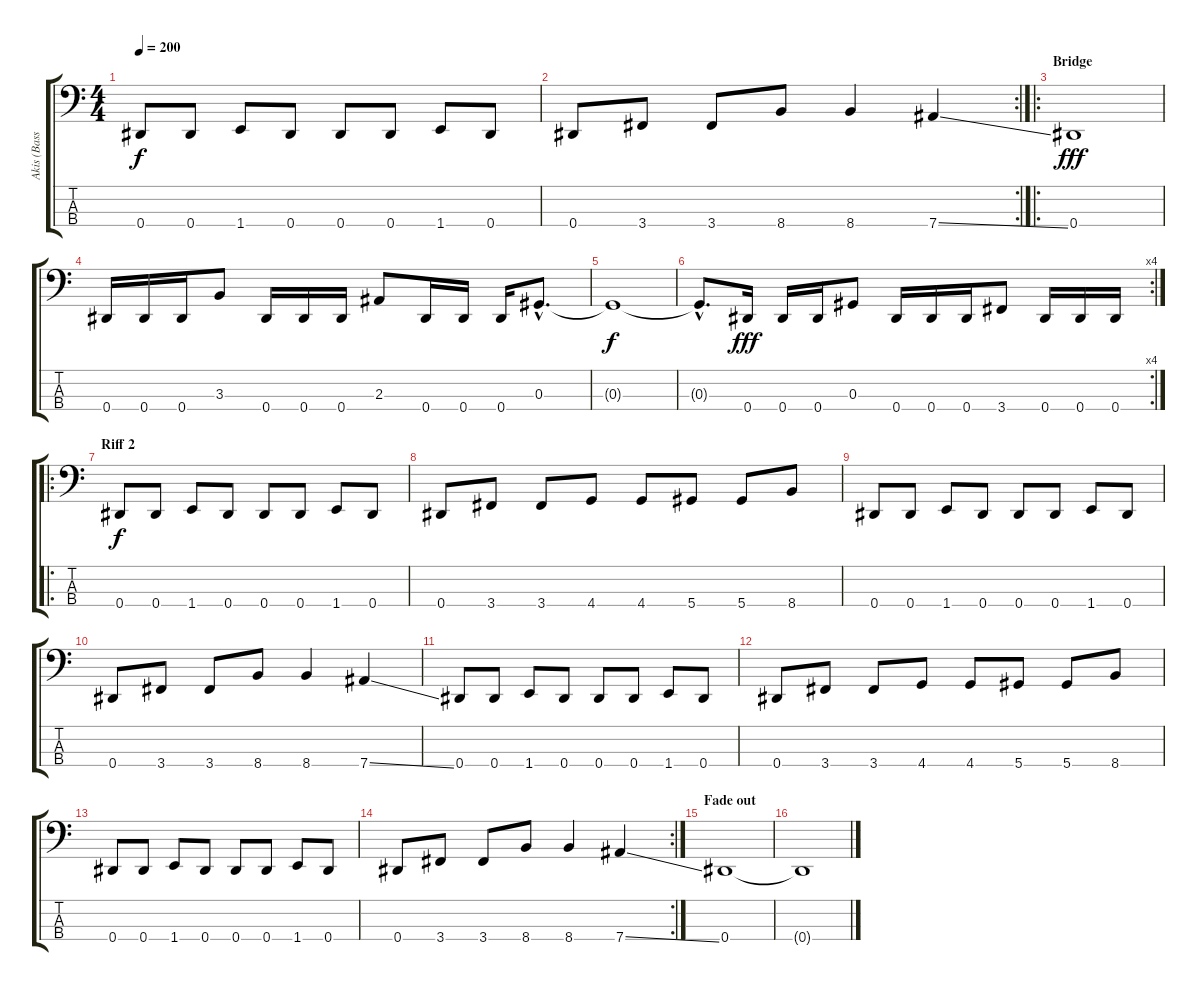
\track ("Akis (Bass)" "Akis (Bass") {instrument electricbasspick}
\staff {score tabs}
\tuning (Gb2 Db2 Ab1 Eb1) {hide}
\ts (4 4)
\tempo 200
\clef f4
\ks c
0.4.8{dy f} 0.4.8 1.4.8 0.4.8 0.4.8 0.4.8 1.4.8 0.4.8 |
\rc 2
0.4.8 3.4.8 3.4.8 8.4.8 8.4.4 7.4{ss}.4 |
\ro
\section ("" "Bridge")
0.4.1{dy fff} |
0.4.16 0.4.16 0.4.16 3.3.8 0.4.16 0.4.16 0.4.16 2.3.8 0.4.16 0.4.16 0.4.16 0.3{hac}.8{d} |
0.3{t}.1{dy f} |
\rc 4
0.3{hac t}.8{d} 0.4.16{dy fff} 0.4.16 0.4.16 0.3.8 0.4.16 0.4.16 0.4.16 3.4.8 0.4.16 0.4.16 0.4.16 |
\ro
\section ("" "Riff 2")
0.4.8{dy f} 0.4.8 1.4.8 0.4.8 0.4.8 0.4.8 1.4.8 0.4.8 |
0.4.8 3.4.8 3.4.8 4.4.8 4.4.8 5.4.8 5.4.8 8.4.8 |
0.4.8 0.4.8 1.4.8 0.4.8 0.4.8 0.4.8 1.4.8 0.4.8 |
0.4.8 3.4.8 3.4.8 8.4.8 8.4.4 7.4{ss}.4 |
0.4.8 0.4.8 1.4.8 0.4.8 0.4.8 0.4.8 1.4.8 0.4.8 |
0.4.8 3.4.8 3.4.8 4.4.8 4.4.8 5.4.8 5.4.8 8.4.8 |
0.4.8 0.4.8 1.4.8 0.4.8 0.4.8 0.4.8 1.4.8 0.4.8 |
\rc 2
0.4.8 3.4.8 3.4.8 8.4.8 8.4.4 7.4{ss}.4 |
\section ("" "Fade out")
0.4.1 |
0.4{t}.1
